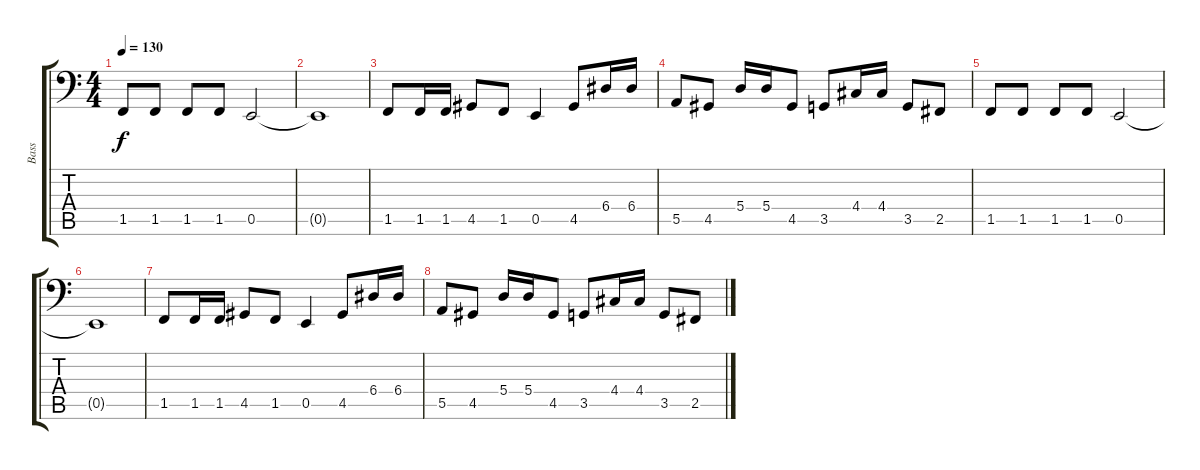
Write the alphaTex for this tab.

\track ("Bass" "Bass") {instrument electricbassfinger}
\staff {score tabs}
\tuning (B2 Gb2 D2 A1 E1 B0) {hide}
\ts (4 4)
\tempo 130
\clef f4
\ks c
1.5.8{dy f} 1.5.8 1.5.8 1.5.8 0.5.2 |
0.5{t}.1 |
1.5.8 1.5.16 1.5.16 4.5.8 1.5.8 0.5.4 4.5.8 6.4.16 6.4.16 |
5.5.8 4.5.8 5.4.16 5.4.16 4.5.8 3.5.8 4.4.16 4.4.16 3.5.8 2.5.8 |
1.5.8 1.5.8 1.5.8 1.5.8 0.5.2 |
0.5{t}.1 |
1.5.8 1.5.16 1.5.16 4.5.8 1.5.8 0.5.4 4.5.8 6.4.16 6.4.16 |
5.5.8 4.5.8 5.4.16 5.4.16 4.5.8 3.5.8 4.4.16 4.4.16 3.5.8 2.5.8
